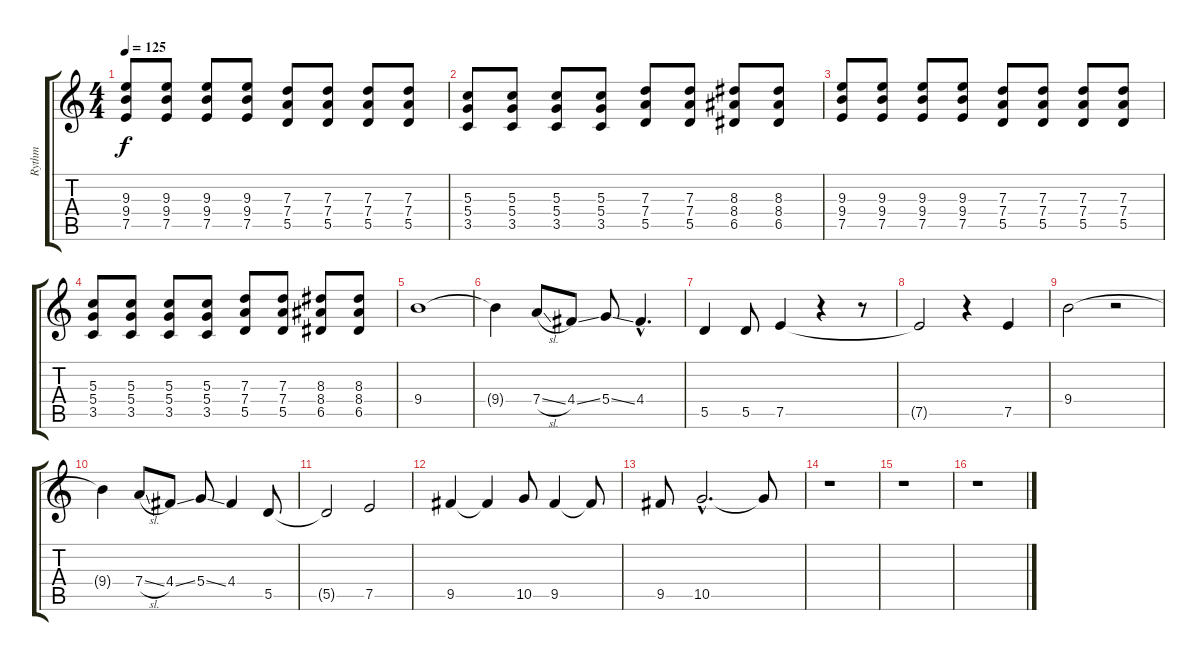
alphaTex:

\track ("Rythm" "Rythm") {instrument distortionguitar}
\staff {score tabs}
\tuning (E4 B3 G3 D3 A2 E2) {hide}
\ts (4 4)
\tempo 125
\clef g2
\ks c
(9.3 9.4 7.5).8{dy f} (9.3 9.4 7.5).8 (9.3 9.4 7.5).8 (9.3 9.4 7.5).8 (7.3 7.4 5.5).8 (7.3 7.4 5.5).8 (7.3 7.4 5.5).8 (7.3 7.4 5.5).8 |
(5.3 5.4 3.5).8 (5.3 5.4 3.5).8 (5.3 5.4 3.5).8 (5.3 5.4 3.5).8 (7.3 7.4 5.5).8 (7.3 7.4 5.5).8 (8.3 8.4 6.5).8 (8.3 8.4 6.5).8 |
(9.3 9.4 7.5).8 (9.3 9.4 7.5).8 (9.3 9.4 7.5).8 (9.3 9.4 7.5).8 (7.3 7.4 5.5).8 (7.3 7.4 5.5).8 (7.3 7.4 5.5).8 (7.3 7.4 5.5).8 |
(5.3 5.4 3.5).8 (5.3 5.4 3.5).8 (5.3 5.4 3.5).8 (5.3 5.4 3.5).8 (7.3 7.4 5.5).8 (7.3 7.4 5.5).8 (8.3 8.4 6.5).8 (8.3 8.4 6.5).8 |
9.4.1 |
9.4{t}.4 7.4{sl}.8 4.4{ss}.8 5.4{ss}.8 4.4{hac}.4{d} |
5.5.4 5.5.8 7.5.4 r.4 r.8 |
7.5{t}.2 r.4 7.5.4 |
9.4.2 r.2 |
9.4{t}.4 7.4{sl}.8 4.4{ss}.8 5.4{ss}.8 4.4.4 5.5.8 |
5.5{t}.2 7.5.2 |
9.5.4 9.5{t}.4 10.5.8 9.5.4 9.5{t}.8 |
9.5.8 10.5{hac}.2{d} 10.5{t}.8 |
r.1 |
r.1 |
r.1
